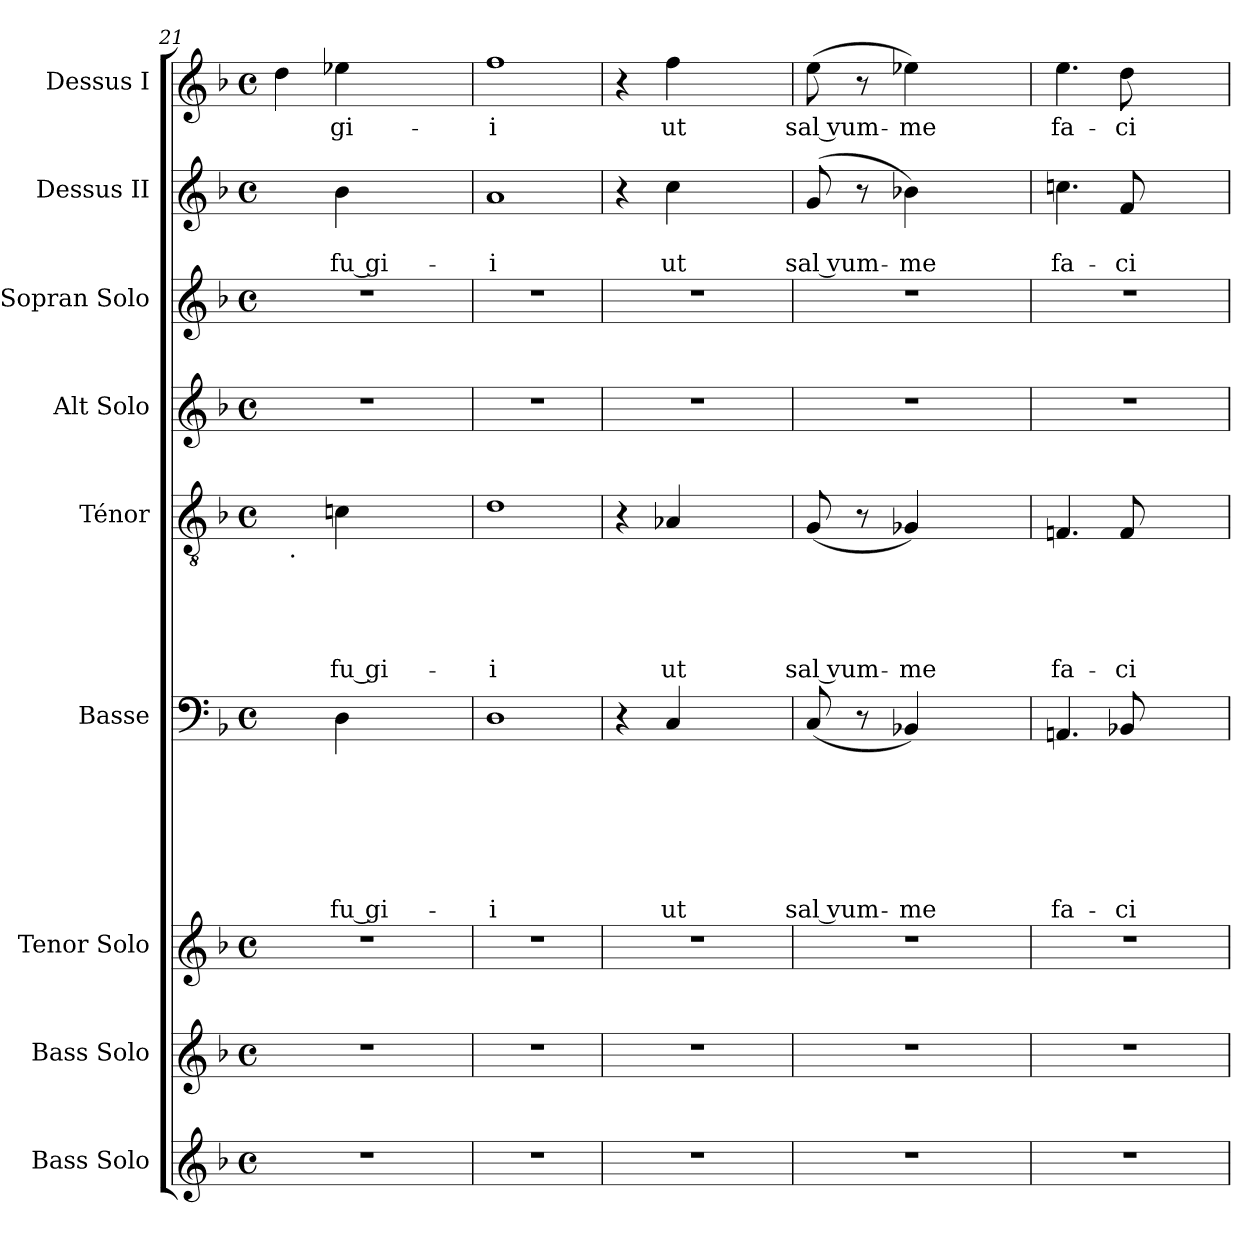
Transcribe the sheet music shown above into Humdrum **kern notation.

**kern	**kern	**kern	**kern	**text	**text	**text	**text	**text	**text	**text	**kern	**text	**text	**text	**text	**text	**kern	**kern	**kern	**text	**text	**kern	**text
*part9	*part8	*part7	*part6	*part6	*part6	*part6	*part6	*part6	*part6	*part6	*part5	*part5	*part5	*part5	*part5	*part5	*part4	*part3	*part2	*part2	*part2	*part1	*part1
*staff9	*staff8	*staff7	*staff6	*staff6	*staff6	*staff6	*staff6	*staff6	*staff6	*staff6	*staff5	*staff5	*staff5	*staff5	*staff5	*staff5	*staff4	*staff3	*staff2	*staff2	*staff2	*staff1	*staff1
*I"Bass Solo	*I"Bass Solo	*I"Tenor Solo	*I"Basse	*	*	*	*	*	*	*	*I"Ténor	*	*	*	*	*	*I"Alt Solo	*I"Sopran Solo	*I"Dessus II	*	*	*I"Dessus I	*
*	*	*	*I'Basse	*	*	*	*	*	*	*	*	*	*	*	*	*	*	*	*I'Dessus II	*	*	*I'Dessus I	*
*clefG2	*clefG2	*clefG2	*clefF4	*	*	*	*	*	*	*	*clefGv2	*	*	*	*	*	*clefG2	*clefG2	*clefG2	*	*	*clefG2	*
*ITrd7c12	*	*	*	*	*	*	*	*	*	*	*	*	*	*	*	*	*	*	*	*	*	*	*
*k[b-]	*k[b-]	*k[b-]	*k[b-]	*	*	*	*	*	*	*	*k[b-]	*	*	*	*	*	*k[b-]	*k[b-]	*k[b-]	*	*	*k[b-]	*
*F:	*F:	*F:	*F:	*	*	*	*	*	*	*	*F:	*	*	*	*	*	*F:	*F:	*F:	*	*	*F:	*
*M4/4	*M4/4	*M4/4	*M4/4	*	*	*	*	*	*	*	*M4/4	*	*	*	*	*	*M4/4	*M4/4	*M4/4	*	*	*M4/4	*
*met(c)	*met(c)	*met(c)	*met(c)	*	*	*	*	*	*	*	*met(c)	*	*	*	*	*	*met(c)	*met(c)	*met(c)	*	*	*met(c)	*
=21	=21	=21	=21	=21	=21	=21	=21	=21	=21	=21	=21	=21	=21	=21	=21	=21	=21	=21	=21	=21	=21	=21	=21
*	*	*	*	*	*	*	*	*	*	*	*^	*	*	*	*	*	*	*	*	*	*	*	*
1r	1r	1r	4ryy	.	.	.	.	.	.	.	4ryy	32ryy	.	.	.	.	.	1r	1r	4ryy	.	.	4dd\	.
!	!	!	!	!	!	!	!	!	!	!	!	!LO:TX:b:t=.	!	!	!	!	!	!	!	!	!	!	!	!
.	.	.	.	.	.	.	.	.	.	.	.	2ryy	.	.	.	.	.	.	.	.	.	.	.	.
!	!	!	!	!	!	!	!	!	!	!LO:LY:b:rj	!	!	!	!	!	!	!LO:LY:b:rj	!	!	!	!	!LO:LY:b:rj	!	!LO:LY:b
.	.	.	4D\	.	.	.	.	.	.	-fu gi-	4cn\	.	.	.	.	.	-fu gi-	.	.	4b-\	.	-fu gi-	4ee-X\	-gi-
.	.	.	2ryy	.	.	.	.	.	.	.	2ryy	.	.	.	.	.	.	.	.	2ryy	.	.	2ryy	.
.	.	.	.	.	.	.	.	.	.	.	.	4...ryy	.	.	.	.	.	.	.	.	.	.	.	.
=22	=22	=22	=22	=22	=22	=22	=22	=22	=22	=22	=22	=22	=22	=22	=22	=22	=22	=22	=22	=22	=22	=22	=22	=22
!	!	!	!	!	!	!	!	!	!	!LO:LY:b:rj	!	!	!	!	!	!	!LO:LY:b:rj	!	!	!	!	!LO:LY:b:rj	!	!LO:LY:b:rj
*	*	*	*	*	*	*	*	*	*	*	*v	*v	*	*	*	*	*	*	*	*	*	*	*	*
1r	1r	1r	1D	.	.	.	.	.	.	-i	1d	.	.	.	.	-i	1r	1r	1a	.	-i	1ff	-i
=23	=23	=23	=23	=23	=23	=23	=23	=23	=23	=23	=23	=23	=23	=23	=23	=23	=23	=23	=23	=23	=23	=23	=23
1r	1r	1r	4r	.	.	.	.	.	.	.	4r	.	.	.	.	.	1r	1r	4r	.	.	4r	.
!	!	!	!	!	!	!	!	!	!	!LO:LY:b	!	!	!	!	!	!LO:LY:b	!	!	!	!	!LO:LY:b	!	!LO:LY:b
.	.	.	4C/	.	.	.	.	.	.	ut	4A-X/	.	.	.	.	ut	.	.	4cc\	.	ut	4ff\	ut
.	.	.	2ryy	.	.	.	.	.	.	.	2ryy	.	.	.	.	.	.	.	2ryy	.	.	2ryy	.
=24	=24	=24	=24	=24	=24	=24	=24	=24	=24	=24	=24	=24	=24	=24	=24	=24	=24	=24	=24	=24	=24	=24	=24
!	!	!	!	!	!	!	!	!	!	!LO:LY:b:rj	!	!	!	!	!	!LO:LY:b:rj	!	!	!	!	!LO:LY:b:rj	!	!LO:LY:b:rj
1r	1r	1r	(8C/	.	.	.	.	.	.	sal vum-	(8G/	.	.	.	.	sal vum-	1r	1r	(8g/	.	sal vum-	(>8ee\	sal vum-
.	.	.	8r	.	.	.	.	.	.	.	8r	.	.	.	.	.	.	.	8r	.	.	8r	.
!	!	!	!	!	!	!	!	!	!	!LO:LY:b	!	!	!	!	!	!LO:LY:b	!	!	!	!	!LO:LY:b	!	!LO:LY:b
.	.	.	4BB-X/)	.	.	.	.	.	.	-me	4G-X/)	.	.	.	.	-me	.	.	4b-X\)	.	-me	4ee-X\)	-me
.	.	.	2ryy	.	.	.	.	.	.	.	2ryy	.	.	.	.	.	.	.	2ryy	.	.	2ryy	.
=25	=25	=25	=25	=25	=25	=25	=25	=25	=25	=25	=25	=25	=25	=25	=25	=25	=25	=25	=25	=25	=25	=25	=25
!	!	!	!	!	!	!	!	!	!	!LO:LY:b:rj	!	!	!	!	!	!LO:LY:b:rj	!	!	!	!	!LO:LY:b:rj	!	!LO:LY:b:rj
1r	1r	1r	4.AAn/	.	.	.	.	.	.	fa-	4.Fn/	.	.	.	.	fa-	1r	1r	4.ccn\	.	fa-	4.ee\	fa-
!	!	!	!	!	!	!	!	!	!	!LO:LY:b	!	!	!	!	!	!LO:LY:b	!	!	!	!	!LO:LY:b	!	!LO:LY:b
.	.	.	8BB-X/	.	.	.	.	.	.	-ci-	8F/	.	.	.	.	-ci-	.	.	8f/	.	-ci-	8dd\	-ci-
.	.	.	2ryy	.	.	.	.	.	.	.	2ryy	.	.	.	.	.	.	.	2ryy	.	.	2ryy	.
=	=	=	=	=	=	=	=	=	=	=	=	=	=	=	=	=	=	=	=	=	=	=	=
*-	*-	*-	*-	*-	*-	*-	*-	*-	*-	*-	*-	*-	*-	*-	*-	*-	*-	*-	*-	*-	*-	*-	*-
